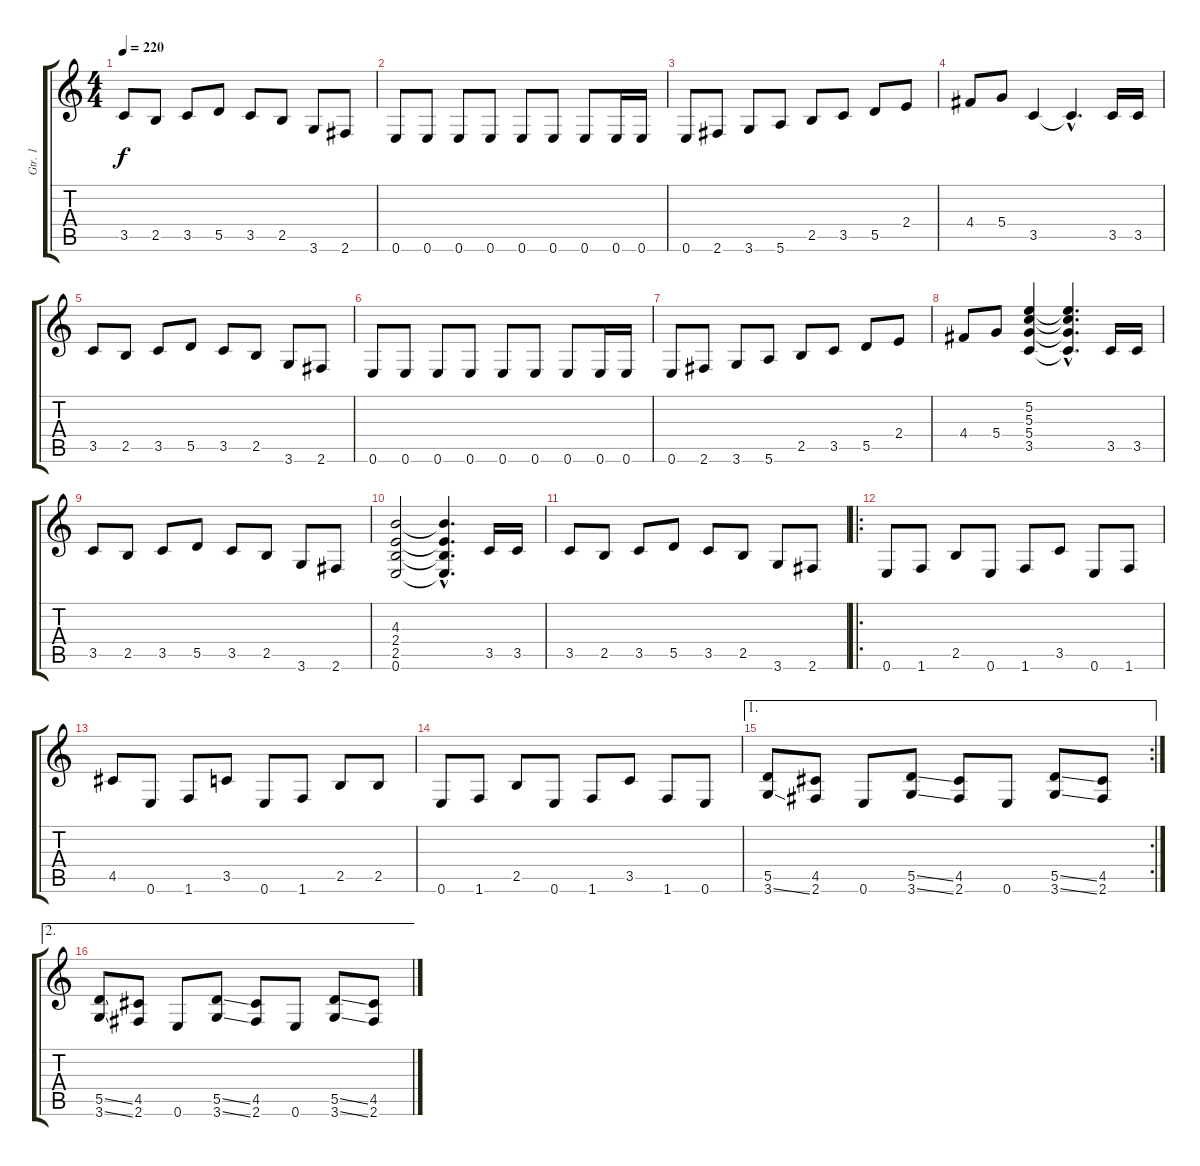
\track ("Gtr. 1" "Gtr. 1") {instrument distortionguitar}
\staff {score tabs}
\tuning (E4 B3 G3 D3 A2 E2) {hide}
\ts (4 4)
\tempo 220
\clef g2
\ks c
3.5.8{dy f} 2.5.8 3.5.8 5.5.8 3.5.8 2.5.8 3.6.8 2.6.8 |
0.6.8 0.6.8 0.6.8 0.6.8 0.6.8 0.6.8 0.6.8 0.6.16 0.6.16 |
0.6.8 2.6.8 3.6.8 5.6.8 2.5.8 3.5.8 5.5.8 2.4.8 |
4.4.8 5.4.8 3.5.4 3.5{hac t}.4{d} 3.5.16 3.5.16 |
3.5.8 2.5.8 3.5.8 5.5.8 3.5.8 2.5.8 3.6.8 2.6.8 |
0.6.8 0.6.8 0.6.8 0.6.8 0.6.8 0.6.8 0.6.8 0.6.16 0.6.16 |
0.6.8 2.6.8 3.6.8 5.6.8 2.5.8 3.5.8 5.5.8 2.4.8 |
4.4.8 5.4.8 (5.2 5.3 5.4 3.5).4 (5.2{hac t} 5.3{hac t} 5.4{hac t} 3.5{hac t}).4{d} 3.5.16 3.5.16 |
3.5.8 2.5.8 3.5.8 5.5.8 3.5.8 2.5.8 3.6.8 2.6.8 |
(4.3 2.4 2.5 0.6).2 (4.3{hac t} 2.4{hac t} 2.5{hac t} 0.6{hac t}).4{d} 3.5.16 3.5.16 |
3.5.8 2.5.8 3.5.8 5.5.8 3.5.8 2.5.8 3.6.8 2.6.8 |
\ro
0.6.8 1.6.8 2.5.8 0.6.8 1.6.8 3.5.8 0.6.8 1.6.8 |
4.5.8 0.6.8 1.6.8 3.5.8 0.6.8 1.6.8 2.5.8 2.5.8 |
0.6.8 1.6.8 2.5.8 0.6.8 1.6.8 3.5.8 1.6.8 0.6.8 |
\ae 1
\rc 2
(5.5 3.6{ss}).8 (4.5 2.6).8 0.6.8 (5.5{ss} 3.6{ss}).8 (4.5 2.6).8 0.6.8 (5.5{ss} 3.6{ss}).8 (4.5 2.6).8 |
\ae 2
(5.5{ss} 3.6{ss}).8 (4.5 2.6).8 0.6.8 (5.5{ss} 3.6{ss}).8 (4.5 2.6).8 0.6.8 (5.5{ss} 3.6{ss}).8 (4.5 2.6).8
